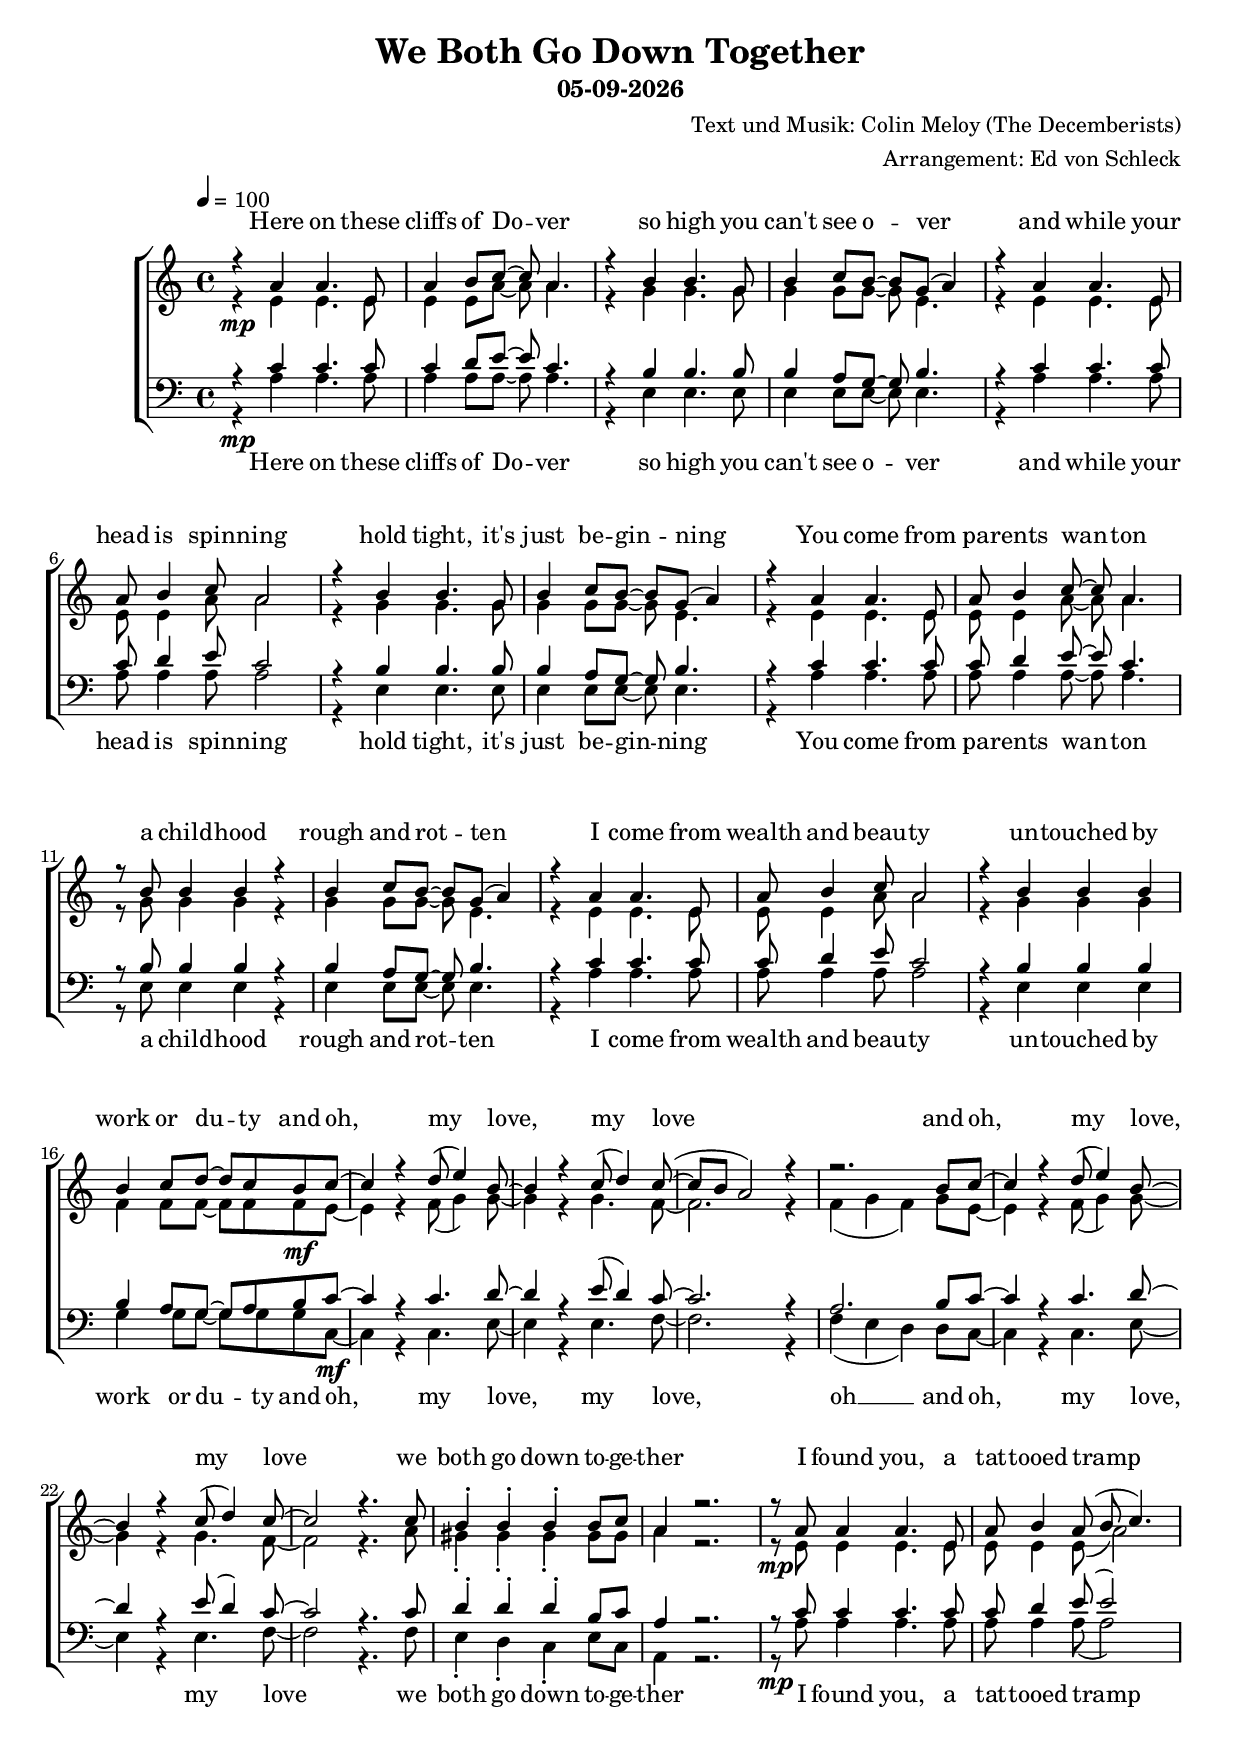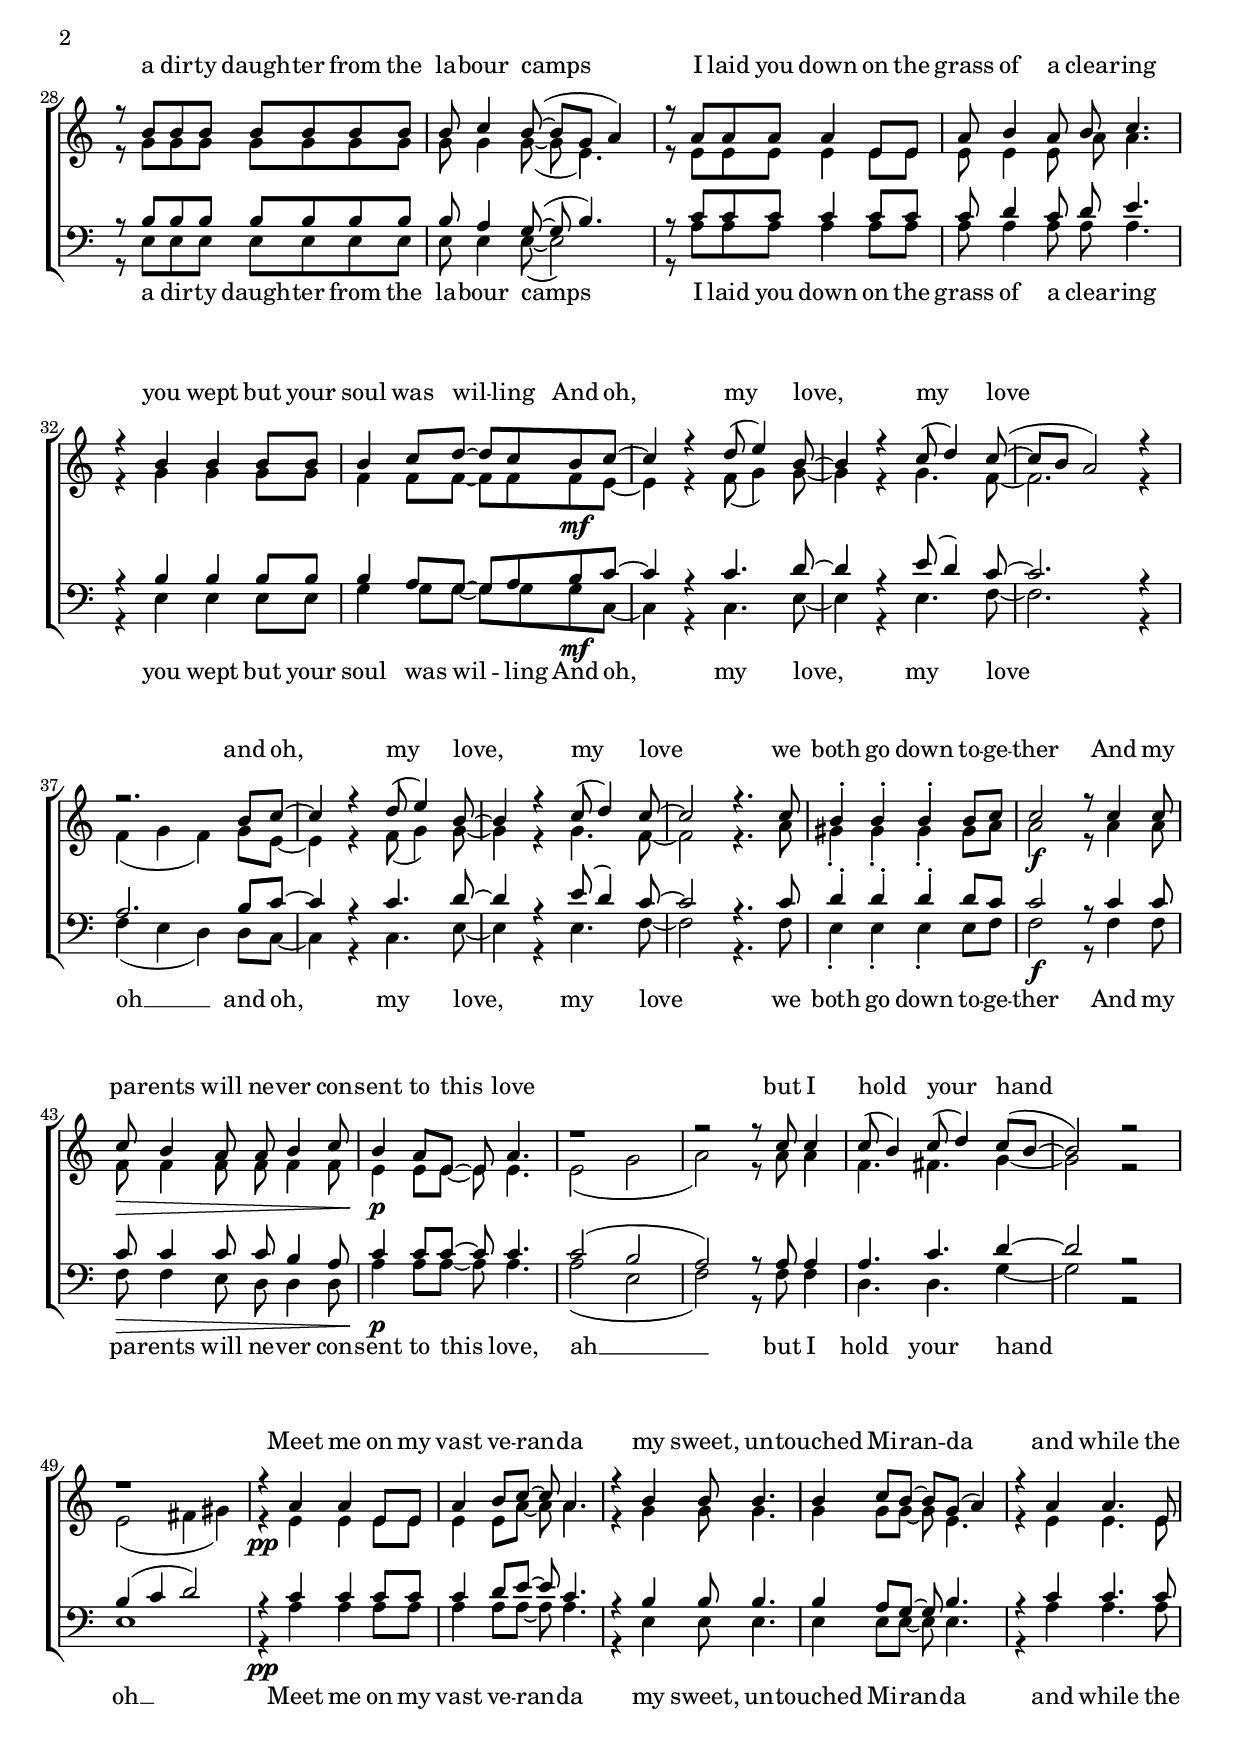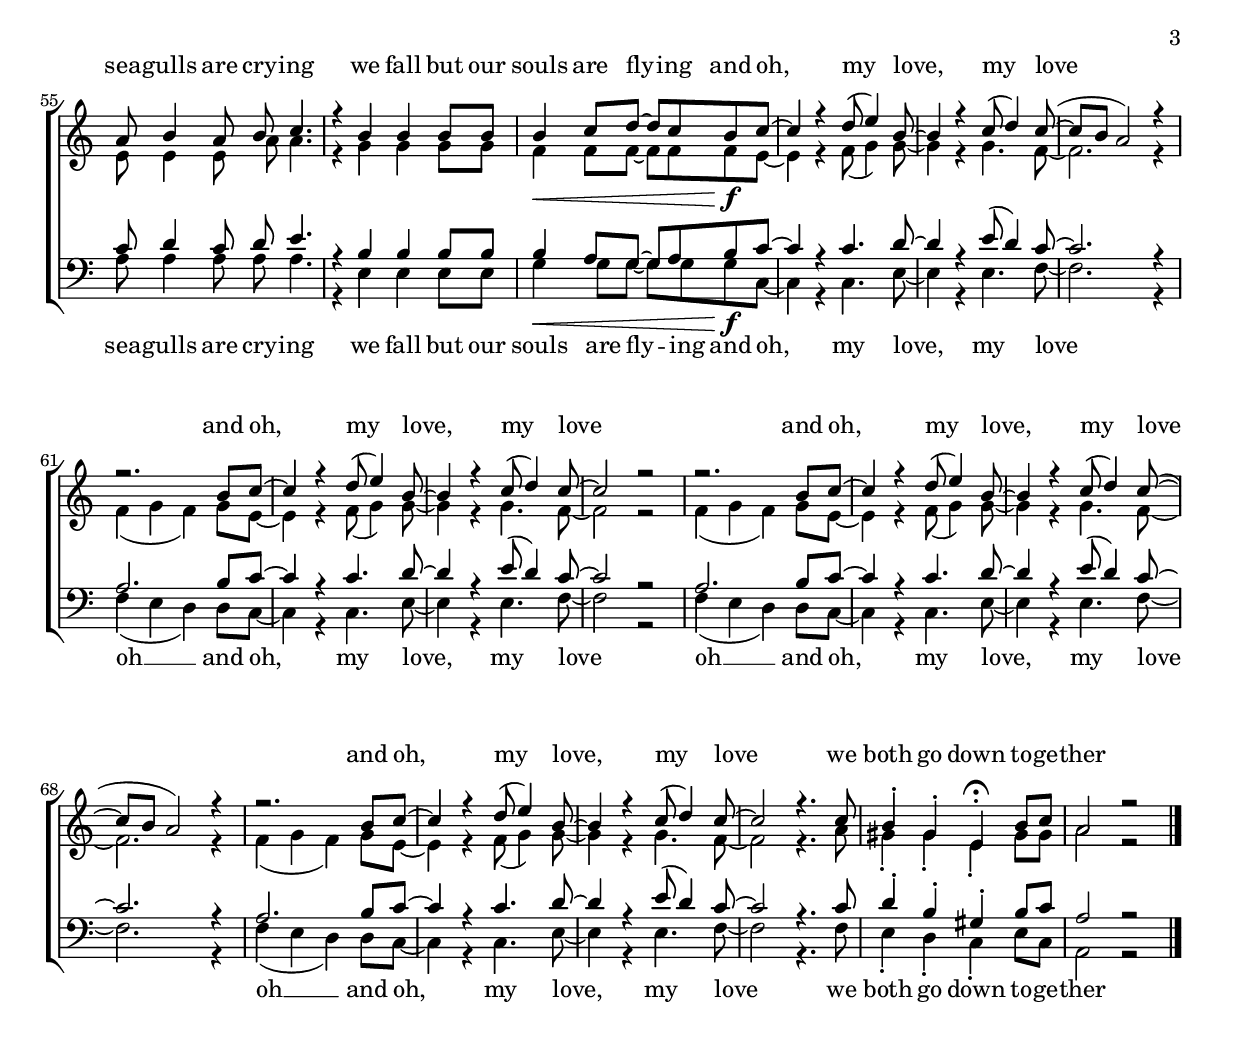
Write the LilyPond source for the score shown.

\version "2.13.39"
date = #(strftime "%d-%m-%Y" (localtime (current-time)))
\header {
  title = "We Both Go Down Together"
  subtitle = \date
  composer = "Text und Musik: Colin Meloy (The Decemberists)"
  arranger = "Arrangement: Ed von Schleck"
}

%Größe der Partitur
#(set-global-staff-size 19)

%Abschalten von Point&Click
#(ly:set-option 'point-and-click #f)

  global = {
     \key a \minor
     \time 4/4
     \tempo 4  = 100
  }


sopranMusik = \relative c'' {
%Strophe1
r4  a a4. e8
a4 b8 c~ c a4.
r4 b b4. g8
b4 c8 b~ b g( a4)

r4 a a4. e8
a8 b4 c8 a2
r4 b b4. g8
b4 c8 b~ b g( a4)


r4 a a4. e8
a8 b4 c8~ c a4.
r8 b b4 b r
b4 c8 b~ b g( a4)

r4 a a4. e8
a8 b4 c8 a2
r4 b b b
b4 c8 d~ d c b c~	

%Refrain
c4 r d8( e4) b8~
b4 r c8( d4) c8~(
c b a2) r4
r2. b8 c~

c4 r d8( e4) b8~
b4 r c8( d4) c8~
c2 r4. c8

b4-. b-. b-. b8 c
a4 r2.

%Strophe2
r8 a a4 a4. e8
a b4 a8( b c4.)
r8 b b b b b b b
b c4 b8~( b g a4)

r8 a a a  a4 e8 e
a8 b4 a8 b c4.
r4 b b b8 b
b4 c8 d~ d c b c~ 

%Refrain
c4 r d8( e4) b8~
b4 r c8( d4) c8~(
c b a2) r4
r2. b8 c~

c4 r d8( e4) b8~
b4 r c8( d4) c8~
c2 r4. c8

b4-. b-. b-. b8 c 

%bridge
c2 r8 c4 c8
c b4 a8 a b4 c8
b4 a8 e~ e a4.
r1

r2 r8 c8 c4
c8( b4) c8( d4) c8( b~
b2) r2
r1 

%Strophe3 
r4 a a4 e8 e
a4 b8 c~ c a4.
r4 b b8 b4.
b4 c8 b~ b g( a4)

r4 a a4. e8
a8 b4 a8 b c4.
r4 b b4 b8 b
b4 c8 d~ d c b c~ 

%Refrain
c4 r d8( e4) b8~
b4 r c8( d4) c8~(
c b a2) r4
r2. b8 c~

c4 r d8( e4) b8~
b4 r c8( d4) c8~
c2 r2
r2. b8 c~

c4 r d8( e4) b8~
b4 r c8( d4) c8~(
c b a2) r4
r2. b8 c~

c4 r d8( e4) b8~
b4 r c8( d4) c8~
c2 r4. c8

b4-. gis-. e-.\fermata b'8 c
a2 r2


\bar "|."
  }
  
sopranText = \lyricmode {

Here on these cliffs of Do -- ver
so high you can't see o -- ver
and while your head is spin -- ning
hold tight, it's just be -- gin -- ning

You come from pa -- rents wan -- ton
a child -- hood rough and rot -- ten
I come from wealth and beau -- ty
un -- touched by work or du -- ty

and oh, my love, my love
and oh, my love, my love
we both go down to -- ge -- ther

I found you, a tat -- tooed tramp
a dir -- ty daugh -- ter from the la -- bour camps
I laid you down on the grass of a clea -- ring
you wept but your soul was wil -- ling

And oh, my love, my love
and oh, my love, my love
we both go down to -- ge -- ther

And my pa -- rents will ne -- ver con -- sent to this love
but I hold your hand

Meet me on my vast ve -- ran -- da
my sweet, un -- touched Mi -- ran -- da
and while the sea -- gulls are cry -- ing
we fall but our souls are fly -- ing

and oh, my love, my love
and oh, my love, my love
and oh, my love, my love
and oh, my love, my love
we both go down to -- ge -- ther


  }

altMusik = \relative c' {
%Strophe1
r4\mp e e4. e8
e4 e8 a~ a a4.
r4 g g4. g8
g4 g8 g~ g e4.

r4 e e4. e8
e8 e4 a8 a2
r4 g g4. g8
g4 g8 g~ g e4.

r4 e e4. e8
e8 e4 a8~ a a4.
r8 g g4 g r
g4 g8 g~ g e4.

r4 e e4. e8
e8 e4 a8 a2
r4 g g g
f4 f8 f~ f f f\mf e~

%Refrain
e4 r f8( g4) g8~
g4 r g4. f8~
f2. r4
f4( g f) g8 e~

e4 r f8( g4) g8~
g4 r g4. f8~
f2 r4. a8

gis4-. gis-. gis-. gis8 gis
a4 r2.

%Strophe2
r8\mp e e4 e4. e8
e e4 e8( a2)
r8 g g g g g g g
g g4 g8~( g e4.)

r8 e e e  e4 e8 e
e8 e4 e8 a a4.
r4 g g g8 g
f4 f8 f~ f f f\mf e~

%Refrain
e4 r f8( g4) g8~
g4 r g4. f8~
f2. r4
f4( g f) g8 e~

e4 r f8( g4) g8~
g4 r g4. f8~
f2 r4. a8

gis4-. gis-. gis-. gis8 a

%bridge
a2\f r8 a4 a8
f\> f4 f8 f f4 f8
e4\p e8 e~ e e4.
e2( g

a) r8 a8 a4
f4. fis4. g4~
g2 r2
e2( fis4 gis)

%Strophe3
r4\pp e e4 e8 e
e4 e8 a~ a a4.
r4 g g8 g4.
g4 g8 g~ g e4.

r4 e e4. e8
e8 e4 e8 a a4.
r4 g g4 g8 g
f4\< f8 f~ f f f\f e~

%Refrain
e4 r f8( g4) g8~
g4 r g4. f8~
f2. r4
f4( g f) g8 e~

e4 r f8( g4) g8~
g4 r g4. f8~
f2 r2
f4( g f) g8 e~

e4 r f8( g4) g8~
g4 r g4. f8~
f2. r4
f4( g f) g8 e~

e4 r f8( g4) g8~
g4 r g4. f8~
f2 r4. a8

gis4-. gis-. e-. gis8 gis
a2 r2
	}
		
altText =\lyricmode {

  }
  
tenorMusik = \relative c' {
%Strophe1
r4  c c4. c8
c4 d8 e~ e c4.
r4 b b4. b8
b4 a8 g~ g b4.

r4 c c4. c8
c8 d4 e8 c2
r4 b b4. b8
b4 a8 g~ g b4.


r4 c c4. c8
c8 d4 e8~ e c4.
r8 b b4 b r
b4 a8 g~ g b4.

r4 c c4. c8
c8 d4 e8 c2
r4 b b b
b4 a8 g~ g a b c~

%Refrain
c4 r c4. d8~
d4 r e8( d4) c8~
c2. r4
a2. b8 c~

c4 r c4. d8~
d4 r e8( d4) c8~
c2 r4. c8

d4-. d-. d-. b8 c
a4 r2.

%Strophe2
r8 c c4 c4. c8
c d4 e8( e2)
r8 b b b b b b b
b a4 g8~( g b4.)

r8 c c c  c4 c8 c
c8 d4 c8 d e4.
r4 b b b8 b
b4 a8 g~ g a b c~

%Refrain
c4 r c4. d8~
d4 r e8( d4) c8~
c2. r4
a2. b8 c~

c4 r c4. d8~
d4 r e8( d4) c8~
c2 r4. c8

d4-. d-. d-. d8 c

%bridge
c2 r8 c4 c8
c c4 c8 c b4 a8
c4 c8 c~ c c4.
c2( b

a) r8 a8 a4
a4. c d4~
d2 r
b4( c d2)

%Strophe3
r4 c c4 c8 c
c4 d8 e~ e c4.
r4 b b8 b4.
b4 a8 g~ g b4.

r4 c c4. c8
c8 d4 c8 d e4.
r4 b b4 b8 b
b4 a8 g~ g a b c~

%Refrain
c4 r c4. d8~
d4 r e8( d4) c8~
c2. r4
a2. b8 c~

c4 r c4. d8~
d4 r e8( d4) c8~
c2 r2
a2. b8 c~

c4 r c4. d8~
d4 r e8( d4) c8~
c2. r4
a2. b8 c~

c4 r c4. d8~
d4 r e8( d4) c8~
c2 r4. c8

d4-. b-. gis-. b8 c
a2 r

  }
  
tenorText = \lyricmode {

  }
     
bassMusik = \relative c' {
%Strophe1
r4\mp a a4. a8
a4 a8 a~ a a4.
r4 e e4. e8
e4 e8 e~ e e4.

r4 a a4. a8
a8 a4 a8 a2
r4 e e4. e8
e4 e8 e~ e e4.


r4 a a4. a8
a8 a4 a8~ a a4.
r8 e e4 e r
e4 e8 e~ e e4.

r4 a a4. a8
a8 a4 a8 a2
r4 e e e
g4 g8 g~ g g g c,~\mf

%Refrain
c4 r c4. e8~
e4 r e4. f8~
f2. r4
f4( e d) d8 c~

c4 r c4. e8~
e4 r e4. f8~
f2 r4. f8

e4-. d-. c-. e8 c
a4 r2.

%Strophe2
r8\mp a' a4 a4. a8
a a4 a8( a2)
r8 e e e e e e e
e e4 e8~( e2)

r8 a a a  a4 a8 a
a8 a4 a8 a a4.
r4 e e e8 e
g4 g8 g~ g g g\mf c,~

%Refrain
c4 r c4. e8~
e4 r e4. f8~
f2. r4
f4( e d) d8 c~

c4 r c4. e8~
e4 r e4. f8~
f2 r4. f8

e4-. e-. e-. e8 f

%bridge
f2\f r8 f4 f8
f\> f4 e8 d d4 d8
a'4\p a8 a~ a a4.
a2( e

f) r8 f8 f4
d4. d g4~
g2 r2
e1

%Strophe3
r4\pp a a4 a8 a
a4 a8 a~ a a4.
r4 e e8 e4.
e4 e8 e~ e e4.

r4 a a4. a8
a8 a4 a8 a a4.
r4 e e4 e8 e
g4\< g8 g~ g g g\f c,~

%Refrain
c4 r c4. e8~
e4 r e4. f8~
f2. r4
f4( e d) d8 c~

c4 r c4. e8~
e4 r e4. f8~
f2 r2
f4( e d) d8 c~

c4 r c4. e8~
e4 r e4. f8~
f2. r4
f4( e d) d8 c~

c4 r c4. e8~
e4 r e4. f8~
f2 r4. f8

e4-. d-. c-. e8 c

a2 r2
  }
  
bassText = \lyricmode {

Here on these cliffs of Do -- ver
so high you can't see o -- ver
and while your head is spin -- ning
hold tight, it's just be -- gin -- ning

You come from pa -- rents wan -- ton
a child -- hood rough and rot -- ten
I come from wealth and beau -- ty
un -- touched by work or du -- ty

and oh, my love, my love, oh __
and oh, my love, my love
we both go down to -- ge -- ther

I found you, a tat -- tooed tramp
a dir -- ty daugh -- ter from the la -- bour camps
I laid you down on the grass of a clea -- ring
you wept but your soul was wil -- ling

And oh, my love, my love oh __
and oh, my love, my love
we both go down to -- ge -- ther

And my pa -- rents will ne -- ver con -- sent to this love, ah __
but I hold your hand oh __

Meet me on my vast ve -- ran -- da
my sweet, un -- touched Mi -- ran -- da
and while the sea -- gulls are cry -- ing
we fall but our souls are fly -- ing

and oh, my love, my love oh __
and oh, my love, my love oh __
and oh, my love, my love oh __
and oh, my love, my love
we both go down to -- ge -- ther


  }
     
  \score {
       \context ChoirStaff <<
        \context Lyrics = sopran { s1 }
        \context Staff = frauen <<
           \context Voice =
             sopran { \voiceOne << \global \sopranMusik >> }
           \context Voice =
             alt { \voiceTwo << \global \altMusik >> }
        >>
        \context Lyrics = alt { s1 }
        \context Lyrics = tenor { s1 }
        \context Staff = men <<
           \clef bass
           \context Voice =
             tenor { \voiceOne <<\global \tenorMusik >> }
           \context Voice =
             bass { \voiceTwo <<\global \bassMusik >> }
        >>
        \context Lyrics = bass { s1 }
        \context Lyrics = sopran \lyricsto sopran \sopranText
%        \context Lyrics = alt \lyricsto alt \bassText
%        \context Lyrics = tenor \lyricsto tenor \tenorText
        \context Lyrics = bass \lyricsto bass \bassText


     >>
  
     \layout {
        \context {
           % a little smaller so lyrics
           % can be closer to the staff
           \Staff \override VerticalAxisGroup #'minimum-Y-extent = #'(-3 . 3)
        }  
         }
			\midi {
				
	}
  }
